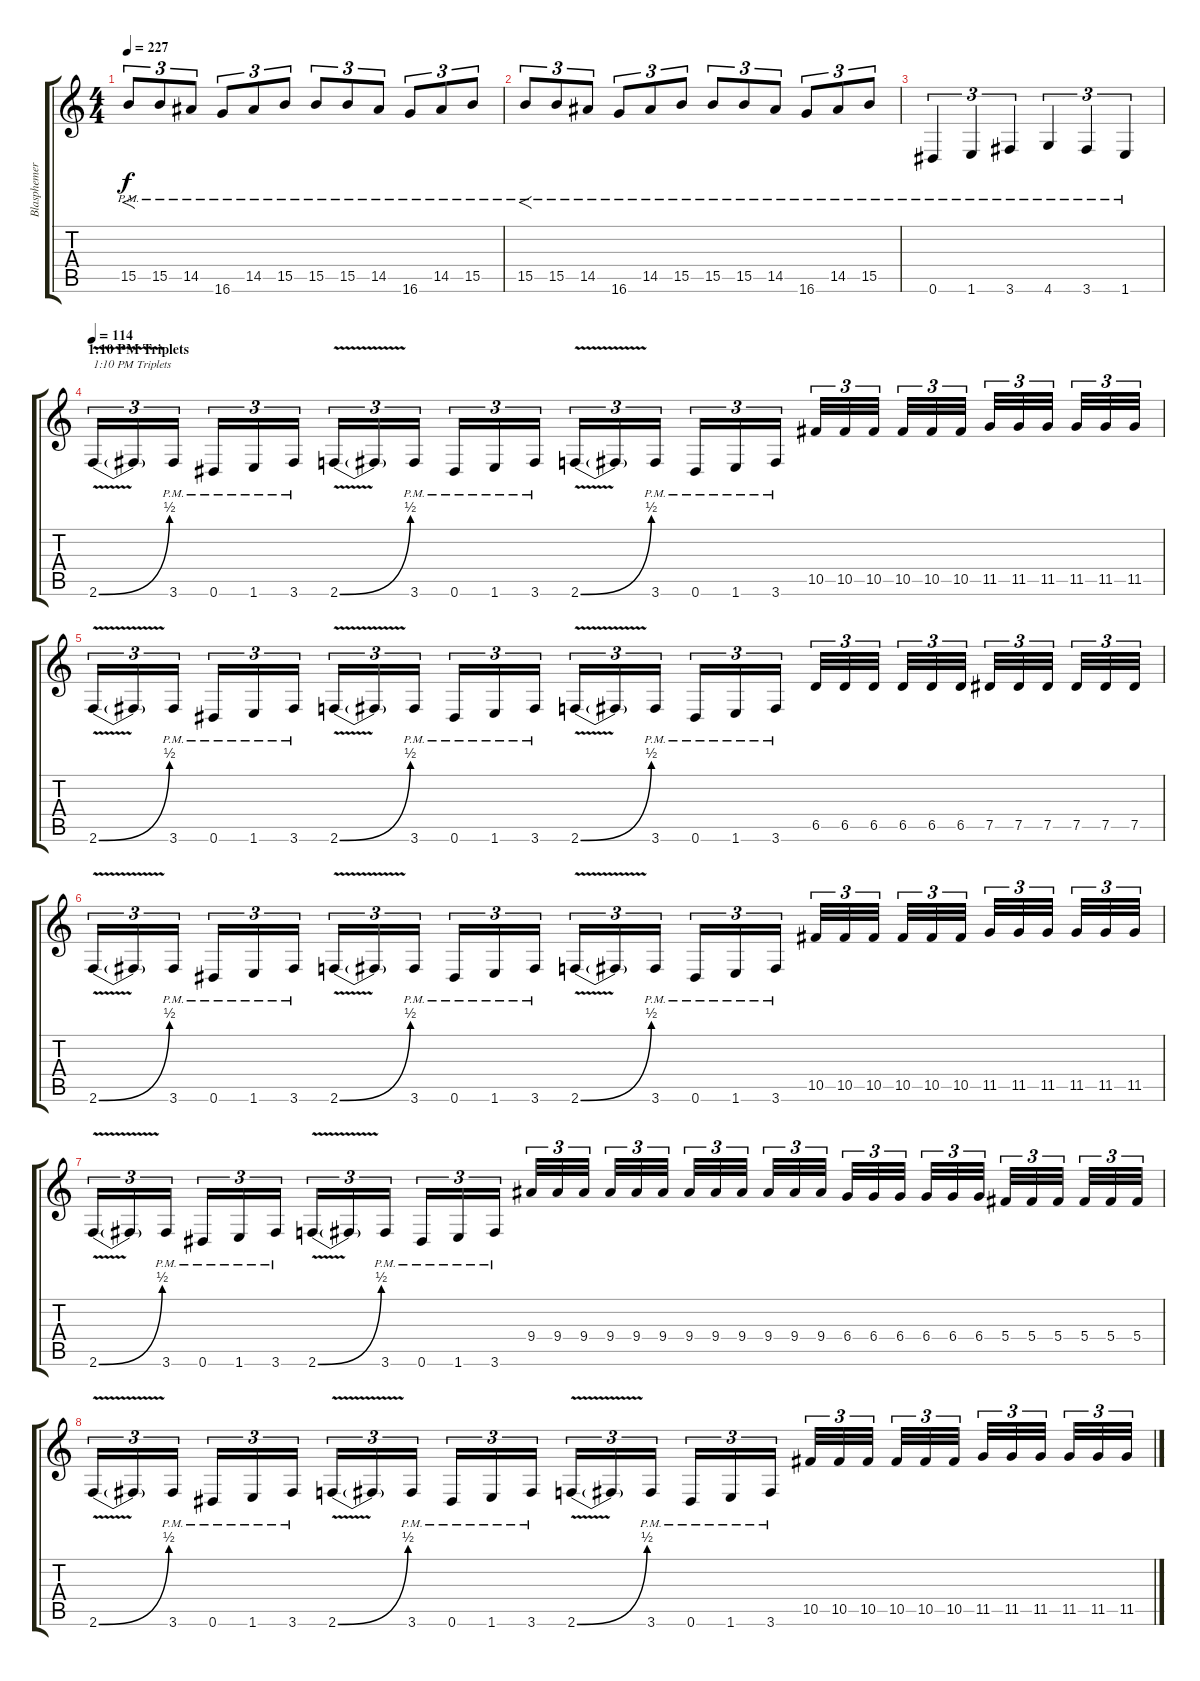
\track ("Blasphemer - ADD SOLO, please.Bars 68-75" "Blasphemer") {instrument overdrivenguitar}
\staff {score tabs}
\tuning (Eb4 Bb3 Gb3 Db3 Ab2 Eb2) {hide}
\ts (4 4)
\tempo 227
\clef g2
\ks c
15.5{pm}.8{f tu (3 2) dy f} 15.5{pm}.8{tu (3 2)} 14.5{pm}.8{tu (3 2)} 16.6{pm}.8{tu (3 2)} 14.5{pm}.8{tu (3 2)} 15.5{pm}.8{tu (3 2)} 15.5{pm}.8{tu (3 2)} 15.5{pm}.8{tu (3 2)} 14.5{pm}.8{tu (3 2)} 16.6{pm}.8{tu (3 2)} 14.5{pm}.8{tu (3 2)} 15.5{pm}.8{tu (3 2)} |
15.5{pm}.8{f tu (3 2)} 15.5{pm}.8{tu (3 2)} 14.5{pm}.8{tu (3 2)} 16.6{pm}.8{tu (3 2)} 14.5{pm}.8{tu (3 2)} 15.5{pm}.8{tu (3 2)} 15.5{pm}.8{tu (3 2)} 15.5{pm}.8{tu (3 2)} 14.5{pm}.8{tu (3 2)} 16.6{pm}.8{tu (3 2)} 14.5{pm}.8{tu (3 2)} 15.5{pm}.8{tu (3 2)} |
0.6{pm}.4{tu (3 2)} 1.6{pm}.4{tu (3 2)} 3.6{pm}.4{tu (3 2)} 4.6{pm}.4{tu (3 2)} 3.6{pm}.4{tu (3 2)} 1.6{pm}.4{tu (3 2)} |
\section ("" "1:10 PM Triplets ")
\tempo 114
2.6{be (bend 0 0 60 2) v}.16{tu (3 2) txt "1:10 PM Triplets " volume 14} 2.6{t}.16{tu (3 2)} 3.6{pm}.16{tu (3 2)} 0.6{pm}.16{tu (3 2)} 1.6{pm}.16{tu (3 2)} 3.6{pm}.16{tu (3 2)} 2.6{be (bend 0 0 60 2) v}.16{tu (3 2)} 2.6{t}.16{tu (3 2)} 3.6{pm}.16{tu (3 2)} 0.6{pm}.16{tu (3 2)} 1.6{pm}.16{tu (3 2)} 3.6{pm}.16{tu (3 2)} 2.6{be (bend 0 0 60 2) v}.16{tu (3 2)} 2.6{t}.16{tu (3 2)} 3.6{pm}.16{tu (3 2)} 0.6{pm}.16{tu (3 2)} 1.6{pm}.16{tu (3 2)} 3.6{pm}.16{tu (3 2)} 10.5.32{tu (3 2)} 10.5.32{tu (3 2)} 10.5.32{tu (3 2)} 10.5.32{tu (3 2)} 10.5.32{tu (3 2)} 10.5.32{tu (3 2)} 11.5.32{tu (3 2)} 11.5.32{tu (3 2)} 11.5.32{tu (3 2)} 11.5.32{tu (3 2)} 11.5.32{tu (3 2)} 11.5.32{tu (3 2)} |
2.6{be (bend 0 0 60 2) v}.16{tu (3 2)} 2.6{t}.16{tu (3 2)} 3.6{pm}.16{tu (3 2)} 0.6{pm}.16{tu (3 2)} 1.6{pm}.16{tu (3 2)} 3.6{pm}.16{tu (3 2)} 2.6{be (bend 0 0 60 2) v}.16{tu (3 2)} 2.6{t}.16{tu (3 2)} 3.6{pm}.16{tu (3 2)} 0.6{pm}.16{tu (3 2)} 1.6{pm}.16{tu (3 2)} 3.6{pm}.16{tu (3 2)} 2.6{be (bend 0 0 60 2) v}.16{tu (3 2)} 2.6{t}.16{tu (3 2)} 3.6{pm}.16{tu (3 2)} 0.6{pm}.16{tu (3 2)} 1.6{pm}.16{tu (3 2)} 3.6{pm}.16{tu (3 2)} 6.5.32{tu (3 2)} 6.5.32{tu (3 2)} 6.5.32{tu (3 2)} 6.5.32{tu (3 2)} 6.5.32{tu (3 2)} 6.5.32{tu (3 2)} 7.5.32{tu (3 2)} 7.5.32{tu (3 2)} 7.5.32{tu (3 2)} 7.5.32{tu (3 2)} 7.5.32{tu (3 2)} 7.5.32{tu (3 2)} |
2.6{be (bend 0 0 60 2) v}.16{tu (3 2)} 2.6{t}.16{tu (3 2)} 3.6{pm}.16{tu (3 2)} 0.6{pm}.16{tu (3 2)} 1.6{pm}.16{tu (3 2)} 3.6{pm}.16{tu (3 2)} 2.6{be (bend 0 0 60 2) v}.16{tu (3 2)} 2.6{t}.16{tu (3 2)} 3.6{pm}.16{tu (3 2)} 0.6{pm}.16{tu (3 2)} 1.6{pm}.16{tu (3 2)} 3.6{pm}.16{tu (3 2)} 2.6{be (bend 0 0 60 2) v}.16{tu (3 2)} 2.6{t}.16{tu (3 2)} 3.6{pm}.16{tu (3 2)} 0.6{pm}.16{tu (3 2)} 1.6{pm}.16{tu (3 2)} 3.6{pm}.16{tu (3 2)} 10.5.32{tu (3 2)} 10.5.32{tu (3 2)} 10.5.32{tu (3 2)} 10.5.32{tu (3 2)} 10.5.32{tu (3 2)} 10.5.32{tu (3 2)} 11.5.32{tu (3 2)} 11.5.32{tu (3 2)} 11.5.32{tu (3 2)} 11.5.32{tu (3 2)} 11.5.32{tu (3 2)} 11.5.32{tu (3 2)} |
2.6{be (bend 0 0 60 2) v}.16{tu (3 2)} 2.6{t}.16{tu (3 2)} 3.6{pm}.16{tu (3 2)} 0.6{pm}.16{tu (3 2)} 1.6{pm}.16{tu (3 2)} 3.6{pm}.16{tu (3 2)} 2.6{be (bend 0 0 60 2) v}.16{tu (3 2)} 2.6{t}.16{tu (3 2)} 3.6{pm}.16{tu (3 2)} 0.6{pm}.16{tu (3 2)} 1.6{pm}.16{tu (3 2)} 3.6{pm}.16{tu (3 2)} 9.4.32{tu (3 2)} 9.4.32{tu (3 2)} 9.4.32{tu (3 2)} 9.4.32{tu (3 2)} 9.4.32{tu (3 2)} 9.4.32{tu (3 2)} 9.4.32{tu (3 2)} 9.4.32{tu (3 2)} 9.4.32{tu (3 2)} 9.4.32{tu (3 2)} 9.4.32{tu (3 2)} 9.4.32{tu (3 2)} 6.4.32{tu (3 2)} 6.4.32{tu (3 2)} 6.4.32{tu (3 2)} 6.4.32{tu (3 2)} 6.4.32{tu (3 2)} 6.4.32{tu (3 2)} 5.4.32{tu (3 2)} 5.4.32{tu (3 2)} 5.4.32{tu (3 2)} 5.4.32{tu (3 2)} 5.4.32{tu (3 2)} 5.4.32{tu (3 2)} |
2.6{be (bend 0 0 60 2) v}.16{tu (3 2)} 2.6{t}.16{tu (3 2)} 3.6{pm}.16{tu (3 2)} 0.6{pm}.16{tu (3 2)} 1.6{pm}.16{tu (3 2)} 3.6{pm}.16{tu (3 2)} 2.6{be (bend 0 0 60 2) v}.16{tu (3 2)} 2.6{t}.16{tu (3 2)} 3.6{pm}.16{tu (3 2)} 0.6{pm}.16{tu (3 2)} 1.6{pm}.16{tu (3 2)} 3.6{pm}.16{tu (3 2)} 2.6{be (bend 0 0 60 2) v}.16{tu (3 2)} 2.6{t}.16{tu (3 2)} 3.6{pm}.16{tu (3 2)} 0.6{pm}.16{tu (3 2)} 1.6{pm}.16{tu (3 2)} 3.6{pm}.16{tu (3 2)} 10.5.32{tu (3 2)} 10.5.32{tu (3 2)} 10.5.32{tu (3 2)} 10.5.32{tu (3 2)} 10.5.32{tu (3 2)} 10.5.32{tu (3 2)} 11.5.32{tu (3 2)} 11.5.32{tu (3 2)} 11.5.32{tu (3 2)} 11.5.32{tu (3 2)} 11.5.32{tu (3 2)} 11.5.32{tu (3 2)}
